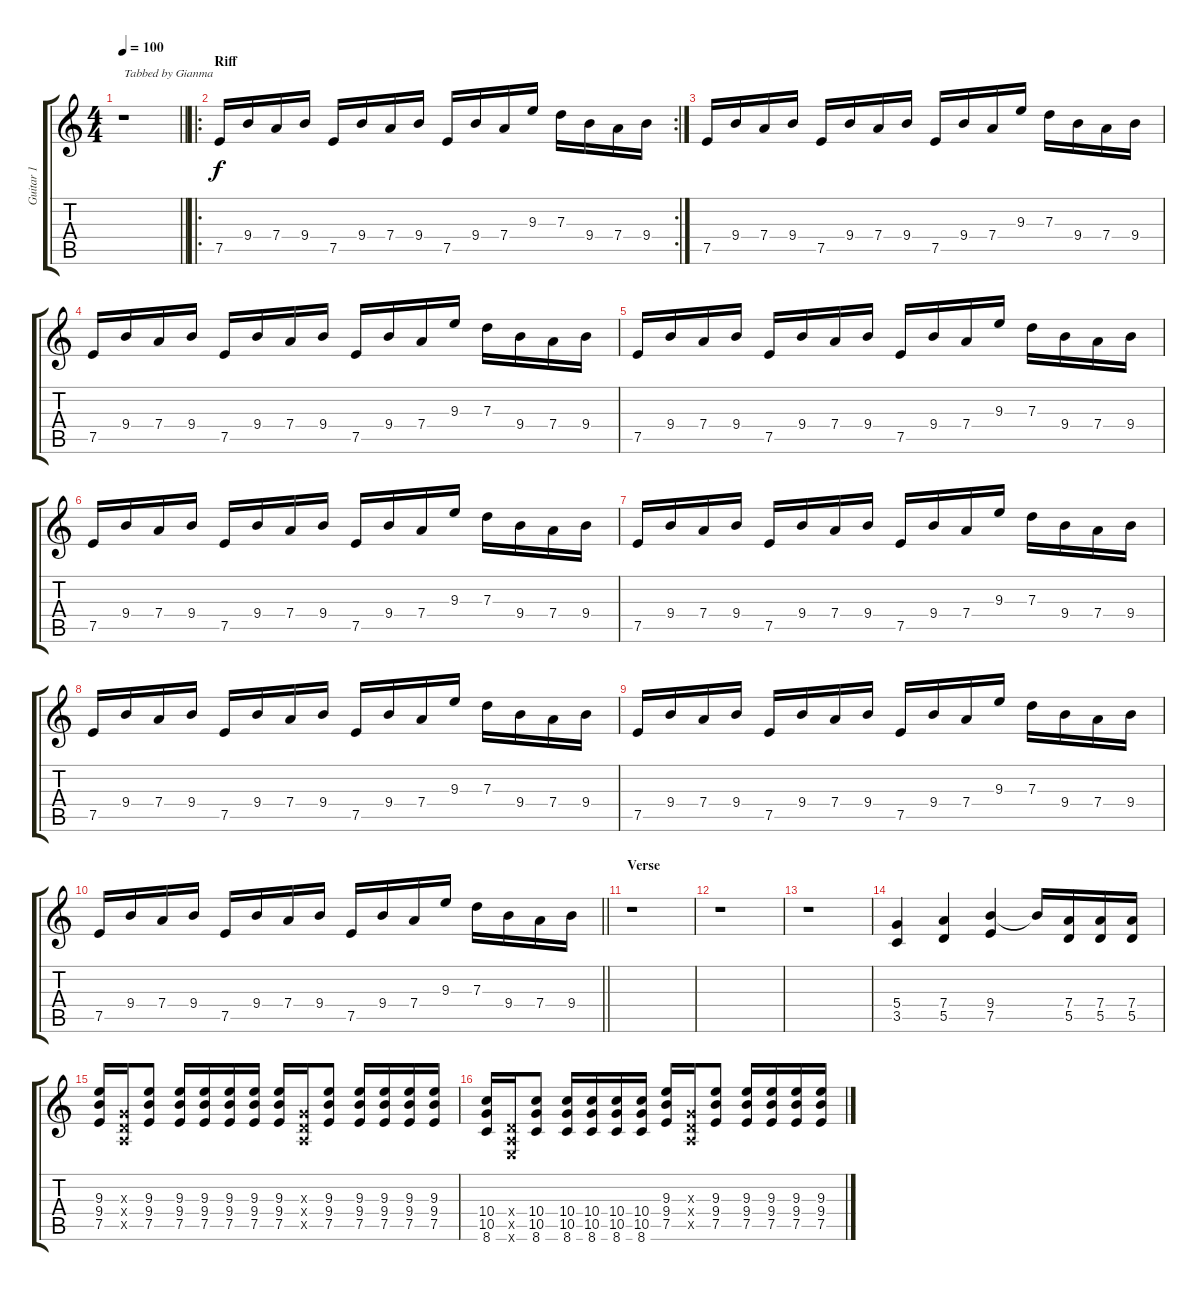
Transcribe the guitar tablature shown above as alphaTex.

\track ("Guitar 1" "Guitar 1") {instrument distortionguitar}
\staff {score tabs}
\tuning (E4 B3 G3 D3 A2 E2) {hide}
\ts (4 4)
\tempo 100
\clef g2
\barLineRight lightlight
\ks c
r.1{txt "Tabbed by Gianma" dy f instrument distortionguitar} |
\ro
\rc 2
\section ("" "Riff")
7.5.16 9.4.16 7.4.16 9.4.16 7.5.16 9.4.16 7.4.16 9.4.16 7.5.16 9.4.16 7.4.16 9.3.16 7.3.16 9.4.16 7.4.16 9.4.16 |
7.5.16 9.4.16 7.4.16 9.4.16 7.5.16 9.4.16 7.4.16 9.4.16 7.5.16 9.4.16 7.4.16 9.3.16 7.3.16 9.4.16 7.4.16 9.4.16 |
7.5.16 9.4.16 7.4.16 9.4.16 7.5.16 9.4.16 7.4.16 9.4.16 7.5.16 9.4.16 7.4.16 9.3.16 7.3.16 9.4.16 7.4.16 9.4.16 |
7.5.16 9.4.16 7.4.16 9.4.16 7.5.16 9.4.16 7.4.16 9.4.16 7.5.16 9.4.16 7.4.16 9.3.16 7.3.16 9.4.16 7.4.16 9.4.16 |
7.5.16 9.4.16 7.4.16 9.4.16 7.5.16 9.4.16 7.4.16 9.4.16 7.5.16 9.4.16 7.4.16 9.3.16 7.3.16 9.4.16 7.4.16 9.4.16 |
7.5.16 9.4.16 7.4.16 9.4.16 7.5.16 9.4.16 7.4.16 9.4.16 7.5.16 9.4.16 7.4.16 9.3.16 7.3.16 9.4.16 7.4.16 9.4.16 |
7.5.16 9.4.16 7.4.16 9.4.16 7.5.16 9.4.16 7.4.16 9.4.16 7.5.16 9.4.16 7.4.16 9.3.16 7.3.16 9.4.16 7.4.16 9.4.16 |
7.5.16 9.4.16 7.4.16 9.4.16 7.5.16 9.4.16 7.4.16 9.4.16 7.5.16 9.4.16 7.4.16 9.3.16 7.3.16 9.4.16 7.4.16 9.4.16 |
\barLineRight lightlight
7.5.16 9.4.16 7.4.16 9.4.16 7.5.16 9.4.16 7.4.16 9.4.16 7.5.16 9.4.16 7.4.16 9.3.16 7.3.16 9.4.16 7.4.16 9.4.16 |
\section ("" "Verse")
r.1 |
r.1 |
r.1 |
(5.4 3.5).4 (7.4 5.5).4 (9.4 7.5).4 9.4{t}.16 (7.4 5.5).16 (7.4 5.5).16 (7.4 5.5).16 |
(9.3 9.4 7.5).16 (0.3{x} 0.4{x} 0.5{x}).16 (9.3 9.4 7.5).8 (9.3 9.4 7.5).16 (9.3 9.4 7.5).16 (9.3 9.4 7.5).16 (9.3 9.4 7.5).16 (9.3 9.4 7.5).16 (0.3{x} 0.4{x} 0.5{x}).16 (9.3 9.4 7.5).8 (9.3 9.4 7.5).16 (9.3 9.4 7.5).16 (9.3 9.4 7.5).16 (9.3 9.4 7.5).16 |
(10.4 10.5 8.6).16 (0.4{x} 0.5{x} 0.6{x}).16 (10.4 10.5 8.6).8 (10.4 10.5 8.6).16 (10.4 10.5 8.6).16 (10.4 10.5 8.6).16 (10.4 10.5 8.6).16 (9.3 9.4 7.5).16 (0.3{x} 0.4{x} 0.5{x}).16 (9.3 9.4 7.5).8 (9.3 9.4 7.5).16 (9.3 9.4 7.5).16 (9.3 9.4 7.5).16 (9.3 9.4 7.5).16
